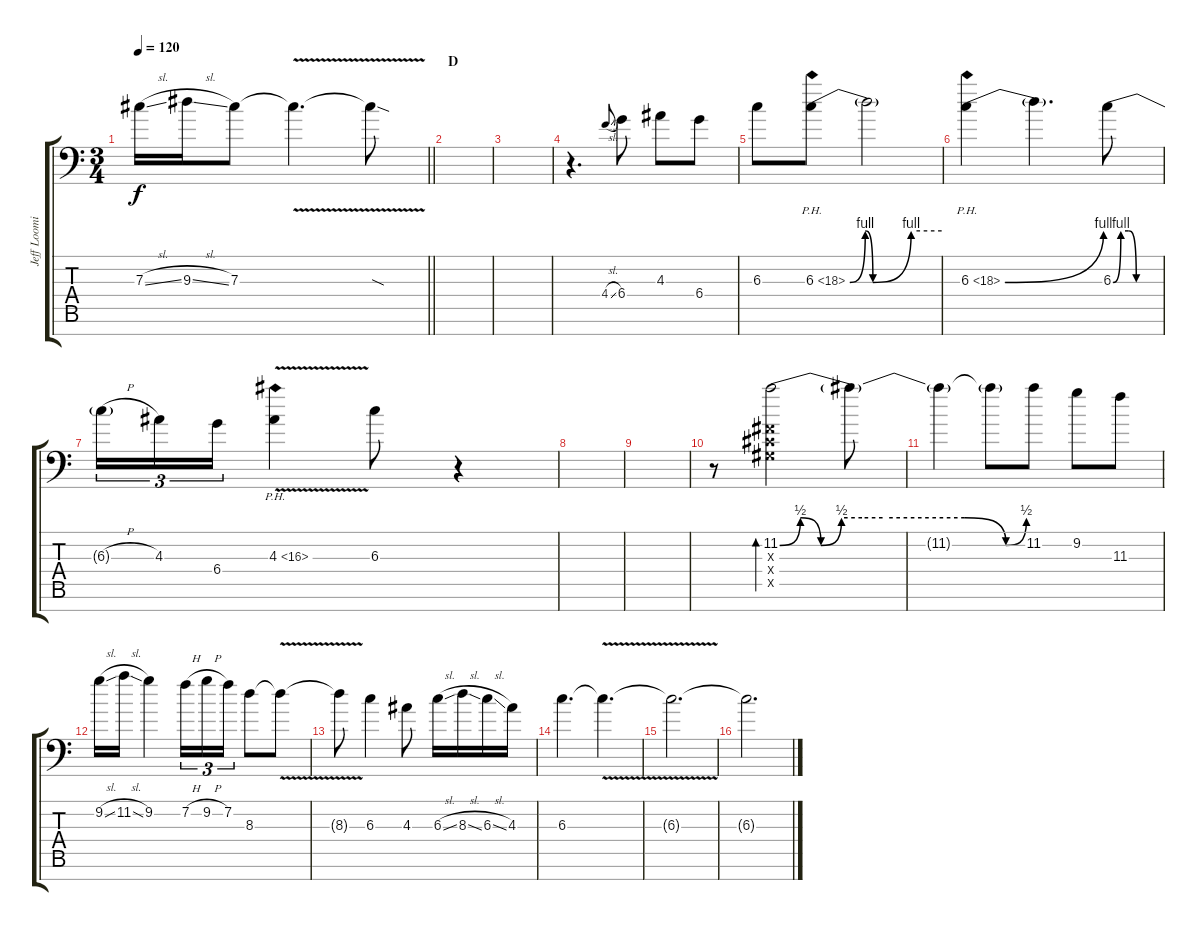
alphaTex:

\track ("Jeff Loomis Lead" "Jeff Loomi") {instrument distortionguitar}
\staff {score tabs}
\tuning (Eb4 Bb3 Gb3 Db3 Ab2 Eb2 Bb1) {hide}
\ts (3 4)
\tempo 120
\clef f4
\barLineRight lightlight
\ks c
7.3{sl}.16{dy f} 9.3{sl}.16 7.3.8 7.3{v t}.4{d} 7.3{sod t}.8 |
\section ("" "D")
|
|
r.4{d} 4.4{sl}.8{gr onbeat} 6.4.8 4.3.8 6.4.8 |
6.3.8 6.3{be (custom 0 0 10 4 15 0 40 4 60 4) ph 12}.8 6.3{t}.2 |
6.3{be (bend 0 0 60 4) ph 12}.4 6.3{t}.4{d} 6.3{be (custom 0 0 10 4 20 4 30 0 60 0)}.8 |
6.3{h t}.16{tu (3 2)} 4.3.16{tu (3 2)} 6.4.16{tu (3 2)} 4.3{ph 12 v}.4 6.3.8 r.4 |
|
|
r.8 (11.2{be (custom 0 0 5 2 10 0 15 2 20 2 25 2 45 2 55 0 60 2)} 0.3{x} 0.4{x} 0.5{x}).2{bd 240} 11.2{t}.8 |
11.2{t}.4 11.2{t}.8 11.2.8 9.2.8 11.3.8 |
9.2{sl}.16 11.2{sl}.16 9.2.4 7.2{h}.16{tu (3 2)} 9.2{h}.16{tu (3 2)} 7.2.16{tu (3 2)} 8.3.8 8.3{v t}.8 |
8.3{t}.8 6.3.4 4.3.8 6.3{sl}.16 8.3{sl}.16 6.3{sl}.16 4.3.16 |
6.3.4{d} 6.3{v t}.4{d} |
6.3{t}.2{d} |
6.3{t}.2{d volume 0}
